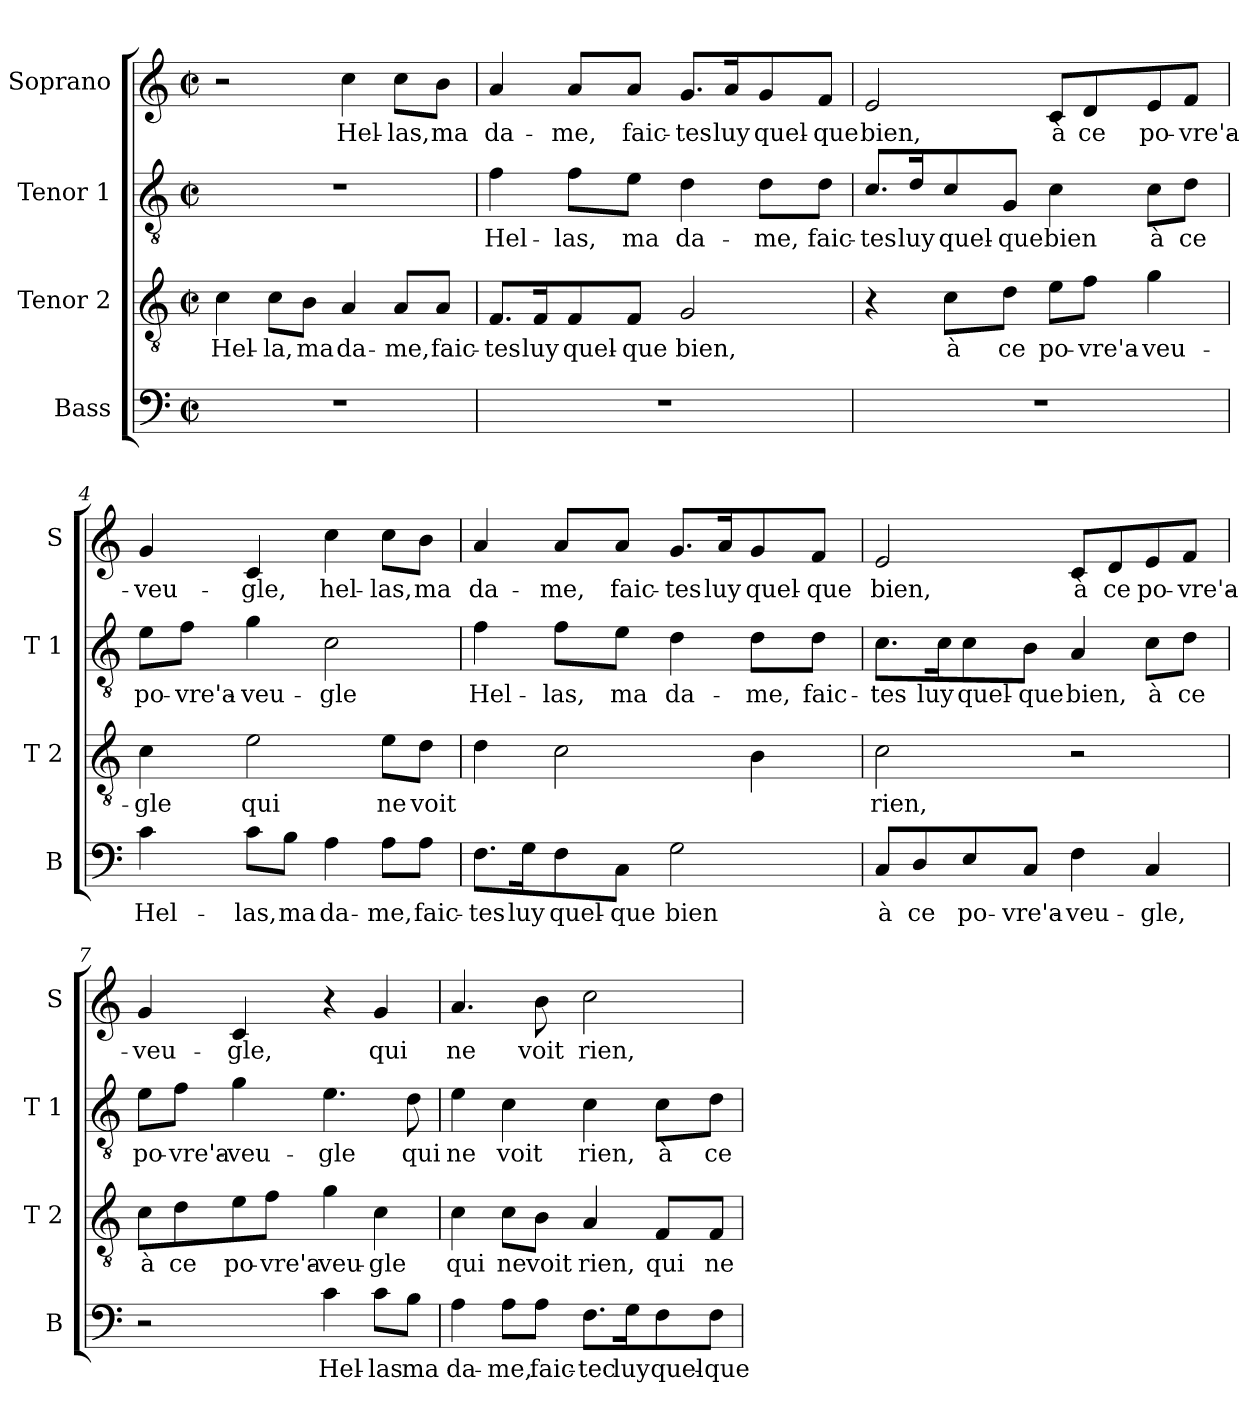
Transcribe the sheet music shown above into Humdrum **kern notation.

**kern	**text	**kern	**text	**kern	**text	**kern	**text
*part4	*part4	*part3	*part3	*part2	*part2	*part1	*part1
*staff4	*staff4	*staff3	*staff3	*staff2	*staff2	*staff1	*staff1
*I"Bass	*	*I"Tenor 2	*	*I"Tenor 1	*	*I"Soprano	*
*I'B	*	*I'T 2	*	*I'T 1	*	*I'S	*
*clefF4	*	*clefGv2	*	*clefGv2	*	*clefG2	*
*k[]	*	*k[]	*	*k[]	*	*k[]	*
*C:	*	*C:	*	*C:	*	*C:	*
*M2/2	*	*M2/2	*	*M2/2	*	*M2/2	*
*met(c|)	*	*met(c|)	*	*met(c|)	*	*met(c|)	*
=1	=1	=1	=1	=1	=1	=1	=1
!	!	!	!LO:LY:b	!	!	!	!
1r	.	4c\	Hel-	1r	.	2r	.
!	!	!	!LO:LY:b	!	!	!	!
.	.	8c\L	-la,	.	.	.	.
!	!	!	!LO:LY:b	!	!	!	!
.	.	8B\J	ma	.	.	.	.
!	!	!	!LO:LY:b	!	!	!	!LO:LY:b
.	.	4A/	da-	.	.	4cc\	Hel-
!	!	!	!LO:LY:b	!	!	!	!LO:LY:b
.	.	8A/L	-me,	.	.	8cc\L	-las,
!	!	!	!LO:LY:b	!	!	!	!LO:LY:b
.	.	8A/J	faic-	.	.	8b\J	ma
=2	=2	=2	=2	=2	=2	=2	=2
!	!	!	!LO:LY:b	!	!LO:LY:b	!	!LO:LY:b
1r	.	8.F/L	-tes	4f\	Hel-	4a/	da-
!	!	!	!LO:LY:b	!	!	!	!
.	.	16F/K	luy	.	.	.	.
!	!	!	!LO:LY:b	!	!LO:LY:b	!	!LO:LY:b
.	.	8F/	quel-	8f\L	-las,	8a/L	-me,
!	!	!	!LO:LY:b	!	!LO:LY:b	!	!LO:LY:b
.	.	8F/J	-que	8e\J	ma	8a/J	faic-
!	!	!	!LO:LY:b	!	!LO:LY:b	!	!LO:LY:b
.	.	2G/	bien,	4d\	da-	8.g/L	-tes
!	!	!	!	!	!	!	!LO:LY:b
.	.	.	.	.	.	16a/K	luy
!	!	!	!	!	!LO:LY:b	!	!LO:LY:b
.	.	.	.	8d\L	-me,	8g/	quel-
!	!	!	!	!	!LO:LY:b	!	!LO:LY:b
.	.	.	.	8d\J	faic-	8f/J	-que
=3	=3	=3	=3	=3	=3	=3	=3
!	!	!	!	!	!LO:LY:b	!	!LO:LY:b
1r	.	4r	.	8.c/L	-tes	2e/	bien,
!	!	!	!	!	!LO:LY:b	!	!
.	.	.	.	16d/K	luy	.	.
!	!	!	!LO:LY:b	!	!LO:LY:b	!	!
.	.	8c\L	à	8c/	quel-	.	.
!	!	!	!LO:LY:b	!	!LO:LY:b	!	!
.	.	8d\J	ce	8G/J	-que	.	.
!	!	!	!LO:LY:b	!	!LO:LY:b	!	!LO:LY:b
.	.	8e\L	po-	4c\	bien	8c/L	à
!	!	!	!LO:LY:b	!	!	!	!LO:LY:b
.	.	8f\J	-vre'a-	.	.	8d/	ce
!	!	!	!LO:LY:b	!	!LO:LY:b	!	!LO:LY:b
.	.	4g\	-veu-	8c\L	à	8e/	po-
!	!	!	!	!	!LO:LY:b	!	!LO:LY:b
.	.	.	.	8d\J	ce	8f/J	-vre'a-
!!LO:LB:g=z
=4	=4	=4	=4	=4	=4	=4	=4
!	!LO:LY:b	!	!LO:LY:b	!	!LO:LY:b	!	!LO:LY:b
4c\	Hel-	4c\	-gle	8e\L	po-	4g/	-veu-
!	!	!	!	!	!LO:LY:b	!	!
.	.	.	.	8f\J	-vre'a-	.	.
!	!LO:LY:b	!	!LO:LY:b	!	!LO:LY:b	!	!LO:LY:b
8c\L	-las,	2e\	qui	4g\	-veu-	4c/	-gle,
!	!LO:LY:b	!	!	!	!	!	!
8B\J	ma	.	.	.	.	.	.
!	!LO:LY:b	!	!	!	!LO:LY:b	!	!LO:LY:b
4A\	da-	.	.	2c\	-gle	4cc\	hel-
!	!LO:LY:b	!	!LO:LY:b	!	!	!	!LO:LY:b
8A\L	-me,	8e\L	ne	.	.	8cc\L	-las,
!	!LO:LY:b	!	!LO:LY:b	!	!	!	!LO:LY:b
8A\J	faic-	8d\J	voit	.	.	8b\J	ma
=5	=5	=5	=5	=5	=5	=5	=5
!	!LO:LY:b	!	!	!	!LO:LY:b	!	!LO:LY:b
8.F\L	-tes	4d\	.	4f\	Hel-	4a/	da-
!	!LO:LY:b	!	!	!	!	!	!
16G\K	luy	.	.	.	.	.	.
!	!LO:LY:b	!	!	!	!LO:LY:b	!	!LO:LY:b
8F\	quel-	2c\	.	8f\L	-las,	8a/L	-me,
!	!LO:LY:b	!	!	!	!LO:LY:b	!	!LO:LY:b
8C\J	-que	.	.	8e\J	ma	8a/J	faic-
!	!LO:LY:b	!	!	!	!LO:LY:b	!	!LO:LY:b
2G\	bien	.	.	4d\	da-	8.g/L	-tes
!	!	!	!	!	!	!	!LO:LY:b
.	.	.	.	.	.	16a/K	luy
!	!	!	!	!	!LO:LY:b	!	!LO:LY:b
.	.	4B\	.	8d\L	-me,	8g/	quel-
!	!	!	!	!	!LO:LY:b	!	!LO:LY:b
.	.	.	.	8d\J	faic-	8f/J	-que
=6	=6	=6	=6	=6	=6	=6	=6
!	!LO:LY:b	!	!LO:LY:b	!	!LO:LY:b	!	!LO:LY:b
8C/L	à	2c\	rien,	8.c\L	-tes	2e/	bien,
!	!LO:LY:b	!	!	!	!	!	!
8D/	ce	.	.	.	.	.	.
!	!	!	!	!	!LO:LY:b	!	!
.	.	.	.	16c\K	luy	.	.
!	!LO:LY:b	!	!	!	!LO:LY:b	!	!
8E/	po-	.	.	8c\	quel-	.	.
!	!LO:LY:b	!	!	!	!LO:LY:b	!	!
8C/J	-vre'a-	.	.	8B\J	-que	.	.
!	!LO:LY:b	!	!	!	!LO:LY:b	!	!LO:LY:b
4F\	-veu-	2r	.	4A/	bien,	8c/L	à
!	!	!	!	!	!	!	!LO:LY:b
.	.	.	.	.	.	8d/	ce
!	!LO:LY:b	!	!	!	!LO:LY:b	!	!LO:LY:b
4C/	-gle,	.	.	8c\L	à	8e/	po-
!	!	!	!	!	!LO:LY:b	!	!LO:LY:b
.	.	.	.	8d\J	ce	8f/J	-vre'a-
=7	=7	=7	=7	=7	=7	=7	=7
!	!	!	!LO:LY:b	!	!LO:LY:b	!	!LO:LY:b
2r	.	8c\L	à	8e\L	po-	4g/	-veu-
!	!	!	!LO:LY:b	!	!LO:LY:b	!	!
.	.	8d\	ce	8f\J	-vre'a-	.	.
!	!	!	!LO:LY:b	!	!LO:LY:b	!	!LO:LY:b
.	.	8e\	po-	4g\	-veu-	4c/	-gle,
!	!	!	!LO:LY:b	!	!	!	!
.	.	8f\J	-vre'a-	.	.	.	.
!	!LO:LY:b	!	!LO:LY:b	!	!LO:LY:b	!	!
4c\	Hel-	4g\	-veu-	4.e\	-gle	4r	.
!	!LO:LY:b	!	!LO:LY:b	!	!	!	!LO:LY:b
8c\L	-las	4c\	-gle	.	.	4g/	qui
!	!LO:LY:b	!	!	!	!LO:LY:b	!	!
8B\J	ma	.	.	8d\	qui	.	.
!!LO:LB:g=z
=8	=8	=8	=8	=8	=8	=8	=8
!	!LO:LY:b	!	!LO:LY:b	!	!LO:LY:b	!	!LO:LY:b
4A\	da-	4c\	qui	4e\	ne	4.a/	ne
!	!LO:LY:b	!	!LO:LY:b	!	!LO:LY:b	!	!
8A\L	-me,	8c\L	ne	4c\	voit	.	.
!	!LO:LY:b	!	!LO:LY:b	!	!	!	!LO:LY:b
8A\J	faic-	8B\J	voit	.	.	8b\	voit
!	!LO:LY:b	!	!LO:LY:b	!	!LO:LY:b	!	!LO:LY:b
8.F\L	-tec	4A/	rien,	4c\	rien,	2cc\	rien,
!	!LO:LY:b	!	!	!	!	!	!
16G\K	luy	.	.	.	.	.	.
!	!LO:LY:b	!	!LO:LY:b	!	!LO:LY:b	!	!
8F\	quel-	8F/L	qui	8c\L	à	.	.
!	!LO:LY:b	!	!LO:LY:b	!	!LO:LY:b	!	!
8F\J	-que	8F/J	ne	8d\J	ce	.	.
=	=	=	=	=	=	=	=
*-	*-	*-	*-	*-	*-	*-	*-
